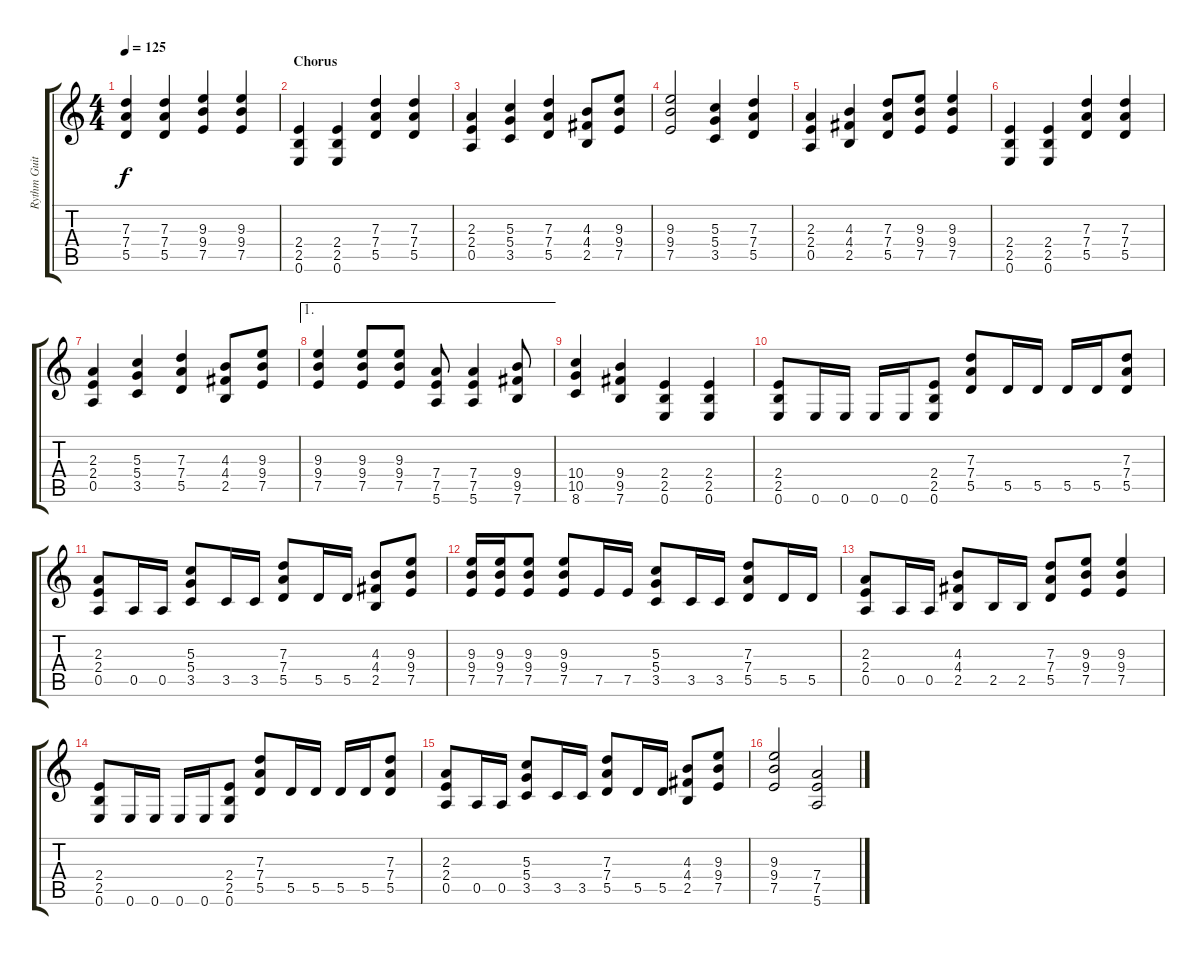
\track ("Rythm Guitar" "Rythm Guit") {instrument distortionguitar}
\staff {score tabs}
\tuning (E4 B3 G3 D3 A2 E2) {hide}
\ts (4 4)
\tempo 125
\clef g2
\ks c
(7.3 7.4 5.5).4{dy f} (7.3 7.4 5.5).4 (9.3 9.4 7.5).4 (9.3 9.4 7.5).4 |
\section ("" "Chorus")
(2.4 2.5 0.6).4{instrument distortionguitar} (2.4 2.5 0.6).4 (7.3 7.4 5.5).4 (7.3 7.4 5.5).4 |
(2.3 2.4 0.5).4 (5.3 5.4 3.5).4 (7.3 7.4 5.5).4 (4.3 4.4 2.5).8 (9.3 9.4 7.5).8 |
(9.3 9.4 7.5).2 (5.3 5.4 3.5).4 (7.3 7.4 5.5).4 |
(2.3 2.4 0.5).4 (4.3 4.4 2.5).4 (7.3 7.4 5.5).8 (9.3 9.4 7.5).8 (9.3 9.4 7.5).4 |
(2.4 2.5 0.6).4 (2.4 2.5 0.6).4 (7.3 7.4 5.5).4 (7.3 7.4 5.5).4 |
(2.3 2.4 0.5).4 (5.3 5.4 3.5).4 (7.3 7.4 5.5).4 (4.3 4.4 2.5).8 (9.3 9.4 7.5).8 |
\ae 1
(9.3 9.4 7.5).4 (9.3 9.4 7.5).8 (9.3 9.4 7.5).8 (7.4 7.5 5.6).8 (7.4 7.5 5.6).4 (9.4 9.5 7.6).8 |
(10.4 10.5 8.6).4 (9.4 9.5 7.6).4 (2.4 2.5 0.6).4 (2.4 2.5 0.6).4 |
(2.4 2.5 0.6).8{volume 14} 0.6.16 0.6.16 0.6.16 0.6.16 (2.4 2.5 0.6).8 (7.3 7.4 5.5).8 5.5.16 5.5.16 5.5.16 5.5.16 (7.3 7.4 5.5).8 |
(2.3 2.4 0.5).8 0.5.16 0.5.16 (5.3 5.4 3.5).8 3.5.16 3.5.16 (7.3 7.4 5.5).8 5.5.16 5.5.16 (4.3 4.4 2.5).8 (9.3 9.4 7.5).8 |
(9.3 9.4 7.5).16 (9.3 9.4 7.5).16 (9.3 9.4 7.5).8 (9.3 9.4 7.5).8 7.5.16 7.5.16 (5.3 5.4 3.5).8 3.5.16 3.5.16 (7.3 7.4 5.5).8 5.5.16 5.5.16 |
(2.3 2.4 0.5).8 0.5.16 0.5.16 (4.3 4.4 2.5).8 2.5.16 2.5.16 (7.3 7.4 5.5).8 (9.3 9.4 7.5).8 (9.3 9.4 7.5).4 |
(2.4 2.5 0.6).8{volume 14} 0.6.16 0.6.16 0.6.16 0.6.16 (2.4 2.5 0.6).8 (7.3 7.4 5.5).8 5.5.16 5.5.16 5.5.16 5.5.16 (7.3 7.4 5.5).8 |
(2.3 2.4 0.5).8 0.5.16 0.5.16 (5.3 5.4 3.5).8 3.5.16 3.5.16 (7.3 7.4 5.5).8 5.5.16 5.5.16 (4.3 4.4 2.5).8 (9.3 9.4 7.5).8 |
(9.3 9.4 7.5).2 (7.4 7.5 5.6).2
